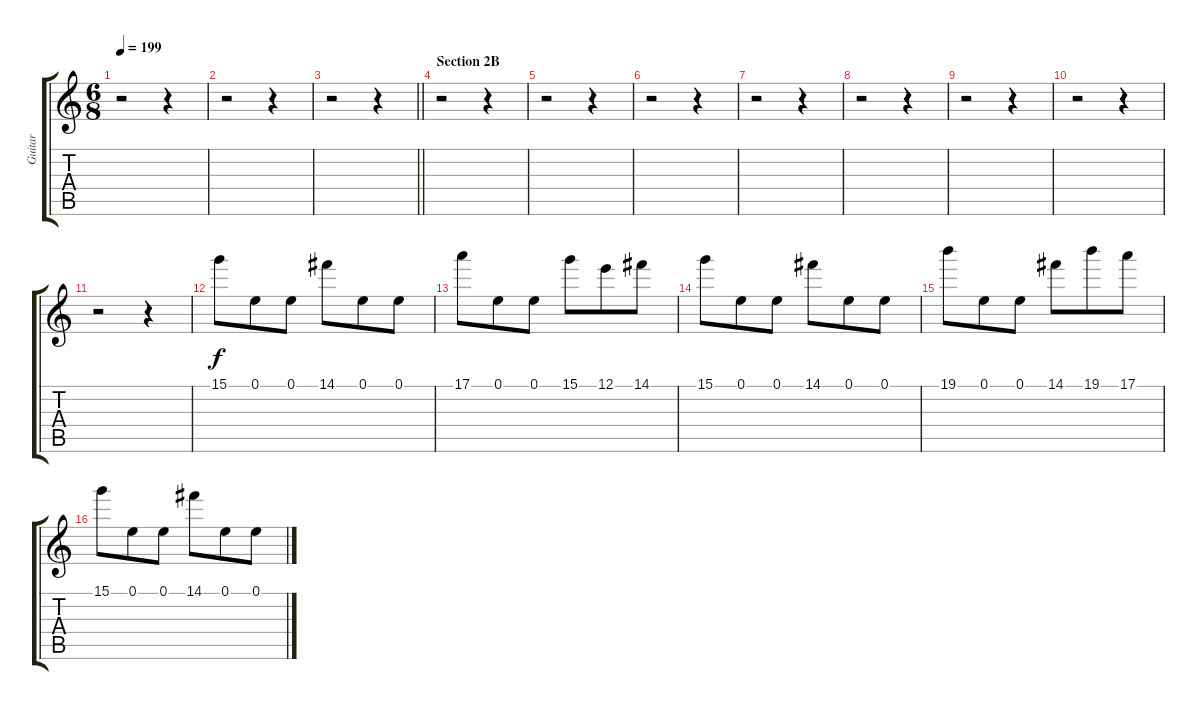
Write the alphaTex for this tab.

\track ("Guitar" "Guitar") {instrument distortionguitar}
\staff {score tabs}
\tuning (E4 B3 G3 D3 A2 E2) {hide}
\ts (6 8)
\tempo 199
\clef g2
\ks c
r.2{dy f} r.4 |
r.2 r.4 |
\barLineRight lightlight
r.2 r.4 |
\section ("" "Section 2B")
r.2 r.4 |
r.2 r.4 |
r.2 r.4 |
r.2 r.4 |
r.2 r.4 |
r.2 r.4 |
r.2 r.4 |
r.2 r.4 |
15.1.8 0.1.8 0.1.8 14.1.8 0.1.8 0.1.8 |
17.1.8 0.1.8 0.1.8 15.1.8 12.1.8 14.1.8 |
15.1.8 0.1.8 0.1.8 14.1.8 0.1.8 0.1.8 |
19.1.8 0.1.8 0.1.8 14.1.8 19.1.8 17.1.8 |
15.1.8 0.1.8 0.1.8 14.1.8 0.1.8 0.1.8
